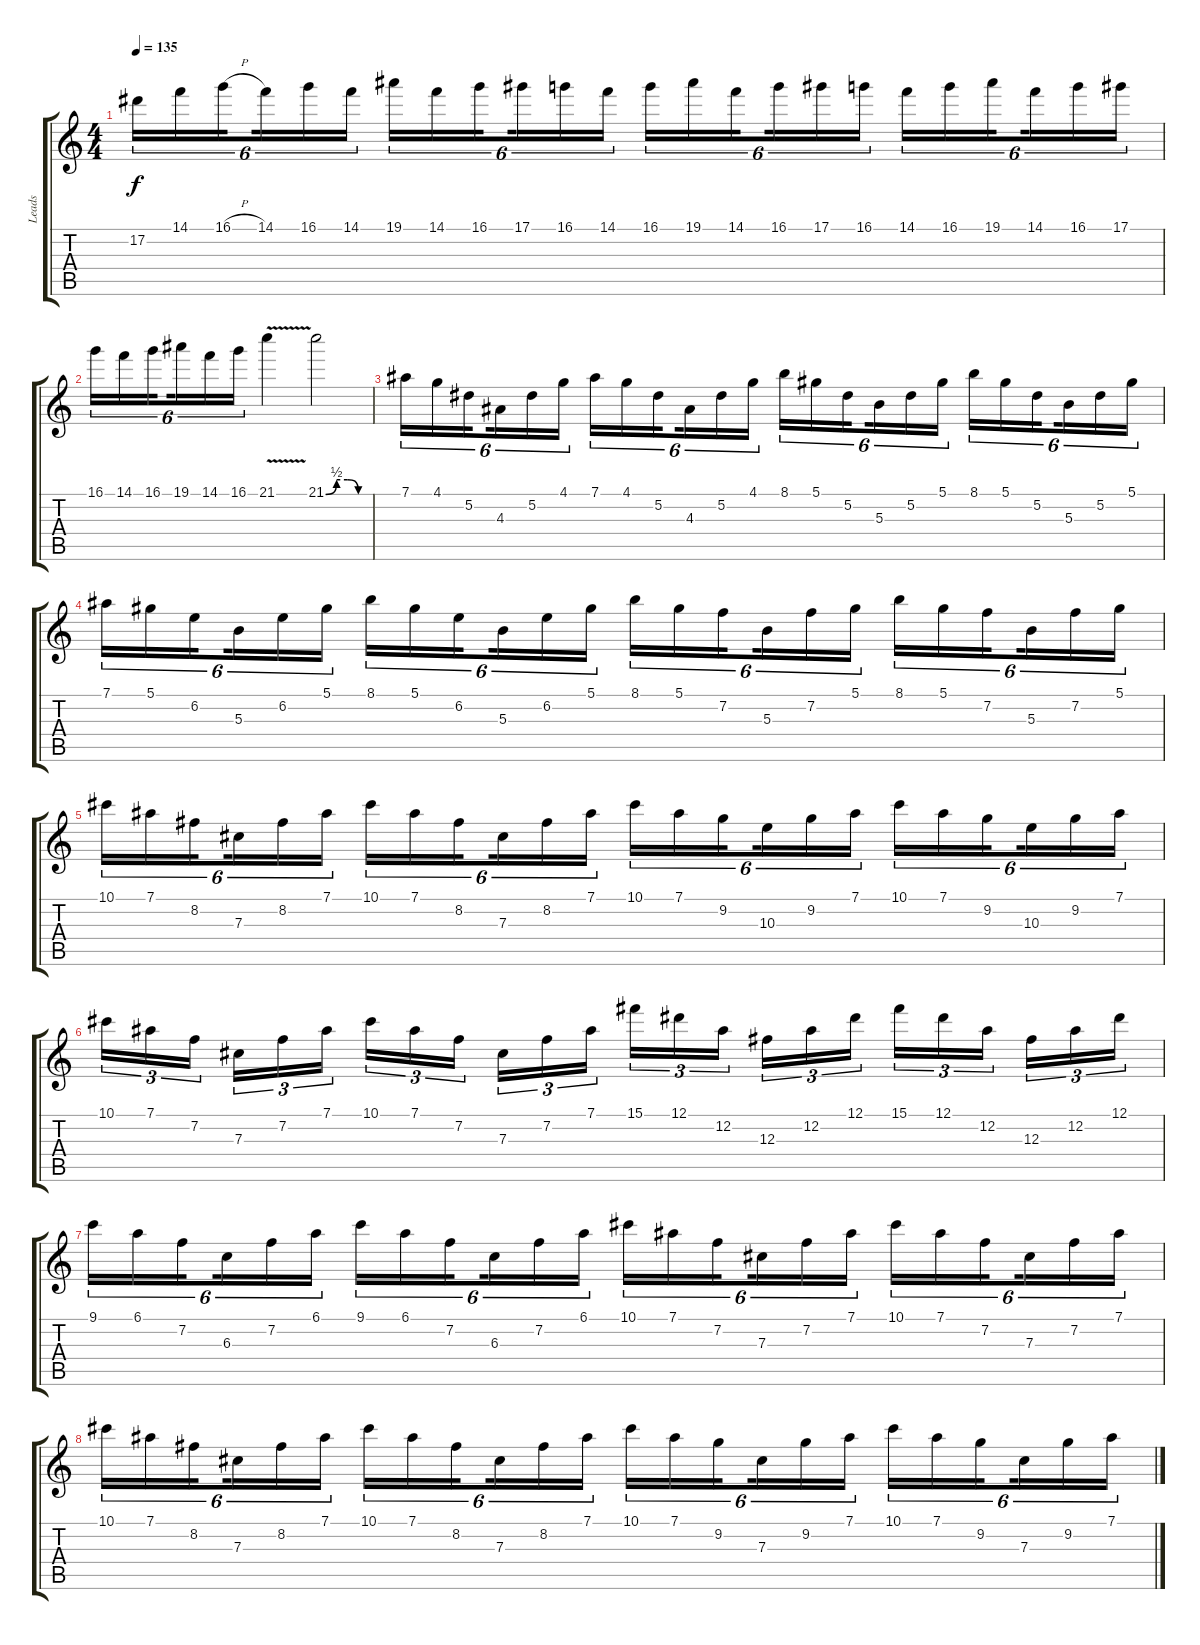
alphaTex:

\track ("Leads" "Leads") {instrument overdrivenguitar}
\staff {score tabs}
\tuning (Eb4 Bb3 Gb3 Db3 Ab2 Eb2) {hide}
\ts (4 4)
\tempo 135
\clef g2
\ks c
17.2.16{tu (6 4) dy f} 14.1.16{tu (6 4)} 16.1{h}.16{tu (6 4) beam splitsecondary} 14.1.16{tu (6 4)} 16.1.16{tu (6 4)} 14.1.16{tu (6 4)} 19.1.16{tu (6 4)} 14.1.16{tu (6 4)} 16.1.16{tu (6 4) beam splitsecondary} 17.1.16{tu (6 4)} 16.1.16{tu (6 4)} 14.1.16{tu (6 4)} 16.1.16{tu (6 4)} 19.1.16{tu (6 4)} 14.1.16{tu (6 4) beam splitsecondary} 16.1.16{tu (6 4)} 17.1.16{tu (6 4)} 16.1.16{tu (6 4)} 14.1.16{tu (6 4)} 16.1.16{tu (6 4)} 19.1.16{tu (6 4) beam splitsecondary} 14.1.16{tu (6 4)} 16.1.16{tu (6 4)} 17.1.16{tu (6 4)} |
16.1.16{tu (6 4)} 14.1.16{tu (6 4)} 16.1.16{tu (6 4) beam splitsecondary} 19.1.16{tu (6 4)} 14.1.16{tu (6 4)} 16.1.16{tu (6 4)} 21.1{v}.4 21.1{be (custom 0 0 15 2 30 2 45 0 60 0)}.2 |
7.1.16{tu (6 4)} 4.1.16{tu (6 4)} 5.2.16{tu (6 4) beam splitsecondary} 4.3.16{tu (6 4)} 5.2.16{tu (6 4)} 4.1.16{tu (6 4)} 7.1.16{tu (6 4)} 4.1.16{tu (6 4)} 5.2.16{tu (6 4) beam splitsecondary} 4.3.16{tu (6 4)} 5.2.16{tu (6 4)} 4.1.16{tu (6 4)} 8.1.16{tu (6 4)} 5.1.16{tu (6 4)} 5.2.16{tu (6 4) beam splitsecondary} 5.3.16{tu (6 4)} 5.2.16{tu (6 4)} 5.1.16{tu (6 4)} 8.1.16{tu (6 4)} 5.1.16{tu (6 4)} 5.2.16{tu (6 4) beam splitsecondary} 5.3.16{tu (6 4)} 5.2.16{tu (6 4)} 5.1.16{tu (6 4)} |
7.1.16{tu (6 4)} 5.1.16{tu (6 4)} 6.2.16{tu (6 4) beam splitsecondary} 5.3.16{tu (6 4)} 6.2.16{tu (6 4)} 5.1.16{tu (6 4)} 8.1.16{tu (6 4)} 5.1.16{tu (6 4)} 6.2.16{tu (6 4) beam splitsecondary} 5.3.16{tu (6 4)} 6.2.16{tu (6 4)} 5.1.16{tu (6 4)} 8.1.16{tu (6 4)} 5.1.16{tu (6 4)} 7.2.16{tu (6 4) beam splitsecondary} 5.3.16{tu (6 4)} 7.2.16{tu (6 4)} 5.1.16{tu (6 4)} 8.1.16{tu (6 4)} 5.1.16{tu (6 4)} 7.2.16{tu (6 4) beam splitsecondary} 5.3.16{tu (6 4)} 7.2.16{tu (6 4)} 5.1.16{tu (6 4)} |
10.1.16{tu (6 4)} 7.1.16{tu (6 4)} 8.2.16{tu (6 4) beam splitsecondary} 7.3.16{tu (6 4)} 8.2.16{tu (6 4)} 7.1.16{tu (6 4)} 10.1.16{tu (6 4)} 7.1.16{tu (6 4)} 8.2.16{tu (6 4) beam splitsecondary} 7.3.16{tu (6 4)} 8.2.16{tu (6 4)} 7.1.16{tu (6 4)} 10.1.16{tu (6 4)} 7.1.16{tu (6 4)} 9.2.16{tu (6 4) beam splitsecondary} 10.3.16{tu (6 4)} 9.2.16{tu (6 4)} 7.1.16{tu (6 4)} 10.1.16{tu (6 4)} 7.1.16{tu (6 4)} 9.2.16{tu (6 4) beam splitsecondary} 10.3.16{tu (6 4)} 9.2.16{tu (6 4)} 7.1.16{tu (6 4)} |
10.1.16{tu (3 2)} 7.1.16{tu (3 2)} 7.2.16{tu (3 2) beam splitsecondary} 7.3.16{tu (3 2)} 7.2.16{tu (3 2)} 7.1.16{tu (3 2)} 10.1.16{tu (3 2)} 7.1.16{tu (3 2)} 7.2.16{tu (3 2) beam splitsecondary} 7.3.16{tu (3 2)} 7.2.16{tu (3 2)} 7.1.16{tu (3 2)} 15.1.16{tu (3 2)} 12.1.16{tu (3 2)} 12.2.16{tu (3 2) beam splitsecondary} 12.3.16{tu (3 2)} 12.2.16{tu (3 2)} 12.1.16{tu (3 2)} 15.1.16{tu (3 2)} 12.1.16{tu (3 2)} 12.2.16{tu (3 2) beam splitsecondary} 12.3.16{tu (3 2)} 12.2.16{tu (3 2)} 12.1.16{tu (3 2)} |
9.1.16{tu (6 4)} 6.1.16{tu (6 4)} 7.2.16{tu (6 4) beam splitsecondary} 6.3.16{tu (6 4)} 7.2.16{tu (6 4)} 6.1.16{tu (6 4)} 9.1.16{tu (6 4)} 6.1.16{tu (6 4)} 7.2.16{tu (6 4) beam splitsecondary} 6.3.16{tu (6 4)} 7.2.16{tu (6 4)} 6.1.16{tu (6 4)} 10.1.16{tu (6 4)} 7.1.16{tu (6 4)} 7.2.16{tu (6 4) beam splitsecondary} 7.3.16{tu (6 4)} 7.2.16{tu (6 4)} 7.1.16{tu (6 4)} 10.1.16{tu (6 4)} 7.1.16{tu (6 4)} 7.2.16{tu (6 4) beam splitsecondary} 7.3.16{tu (6 4)} 7.2.16{tu (6 4)} 7.1.16{tu (6 4)} |
10.1.16{tu (6 4)} 7.1.16{tu (6 4)} 8.2.16{tu (6 4) beam splitsecondary} 7.3.16{tu (6 4)} 8.2.16{tu (6 4)} 7.1.16{tu (6 4)} 10.1.16{tu (6 4)} 7.1.16{tu (6 4)} 8.2.16{tu (6 4) beam splitsecondary} 7.3.16{tu (6 4)} 8.2.16{tu (6 4)} 7.1.16{tu (6 4)} 10.1.16{tu (6 4)} 7.1.16{tu (6 4)} 9.2.16{tu (6 4) beam splitsecondary} 7.3.16{tu (6 4)} 9.2.16{tu (6 4)} 7.1.16{tu (6 4)} 10.1.16{tu (6 4)} 7.1.16{tu (6 4)} 9.2.16{tu (6 4) beam splitsecondary} 7.3.16{tu (6 4)} 9.2.16{tu (6 4)} 7.1.16{tu (6 4)}
